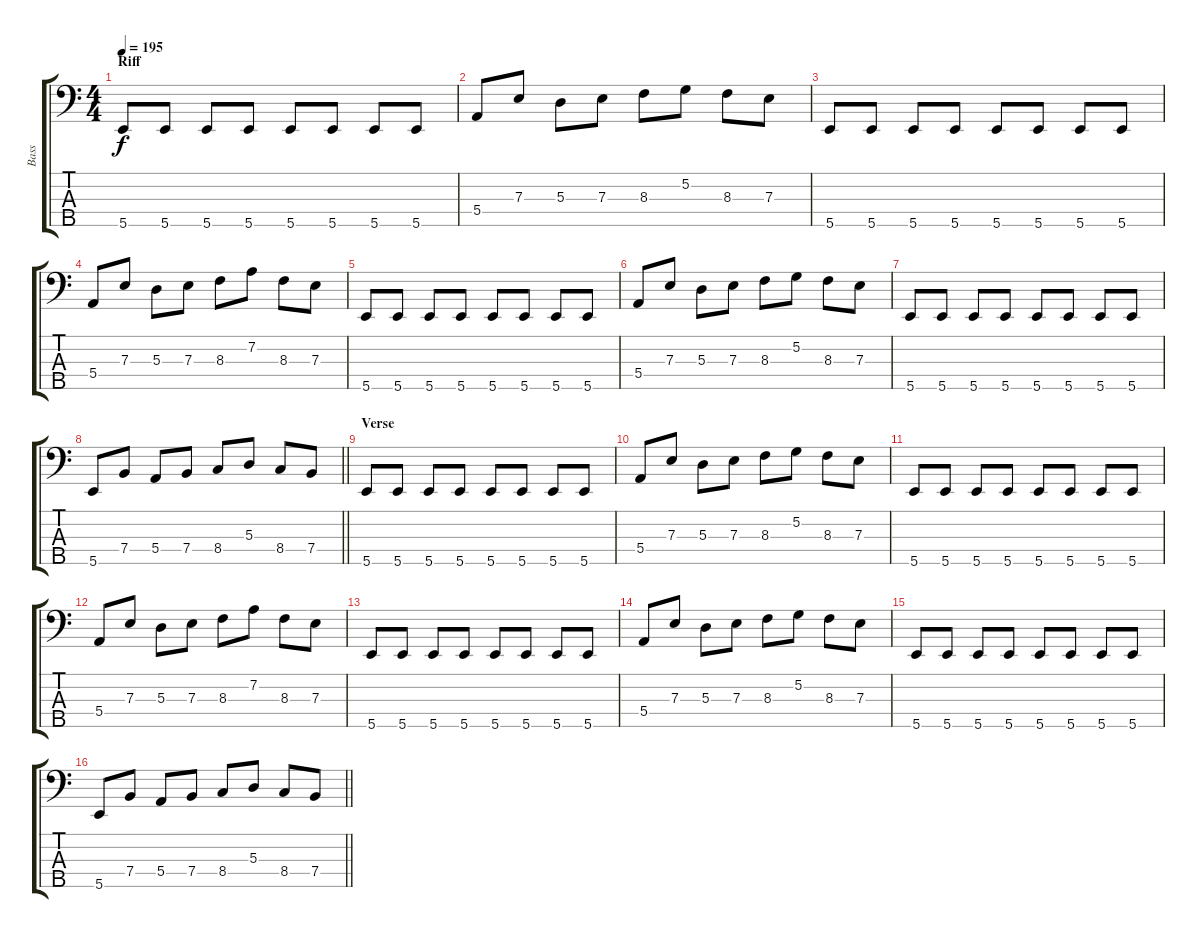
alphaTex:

\track ("Bass" "Bass") {instrument electricbasspick}
\staff {score tabs}
\tuning (G2 D2 A1 E1 B0) {hide}
\ts (4 4)
\section ("" "Riff")
\tempo 195
\clef f4
\ks c
5.5.8{dy f} 5.5.8 5.5.8 5.5.8 5.5.8 5.5.8 5.5.8 5.5.8 |
5.4.8 7.3.8 5.3.8 7.3.8 8.3.8 5.2.8 8.3.8 7.3.8 |
5.5.8 5.5.8 5.5.8 5.5.8 5.5.8 5.5.8 5.5.8 5.5.8 |
5.4.8 7.3.8 5.3.8 7.3.8 8.3.8 7.2.8 8.3.8 7.3.8 |
5.5.8 5.5.8 5.5.8 5.5.8 5.5.8 5.5.8 5.5.8 5.5.8 |
5.4.8 7.3.8 5.3.8 7.3.8 8.3.8 5.2.8 8.3.8 7.3.8 |
5.5.8 5.5.8 5.5.8 5.5.8 5.5.8 5.5.8 5.5.8 5.5.8 |
\barLineRight lightlight
5.5.8 7.4.8 5.4.8 7.4.8 8.4.8 5.3.8 8.4.8 7.4.8 |
\section ("" "Verse")
5.5.8 5.5.8 5.5.8 5.5.8 5.5.8 5.5.8 5.5.8 5.5.8 |
5.4.8 7.3.8 5.3.8 7.3.8 8.3.8 5.2.8 8.3.8 7.3.8 |
5.5.8 5.5.8 5.5.8 5.5.8 5.5.8 5.5.8 5.5.8 5.5.8 |
5.4.8 7.3.8 5.3.8 7.3.8 8.3.8 7.2.8 8.3.8 7.3.8 |
5.5.8 5.5.8 5.5.8 5.5.8 5.5.8 5.5.8 5.5.8 5.5.8 |
5.4.8 7.3.8 5.3.8 7.3.8 8.3.8 5.2.8 8.3.8 7.3.8 |
5.5.8 5.5.8 5.5.8 5.5.8 5.5.8 5.5.8 5.5.8 5.5.8 |
\barLineRight lightlight
5.5.8 7.4.8 5.4.8 7.4.8 8.4.8 5.3.8 8.4.8 7.4.8
